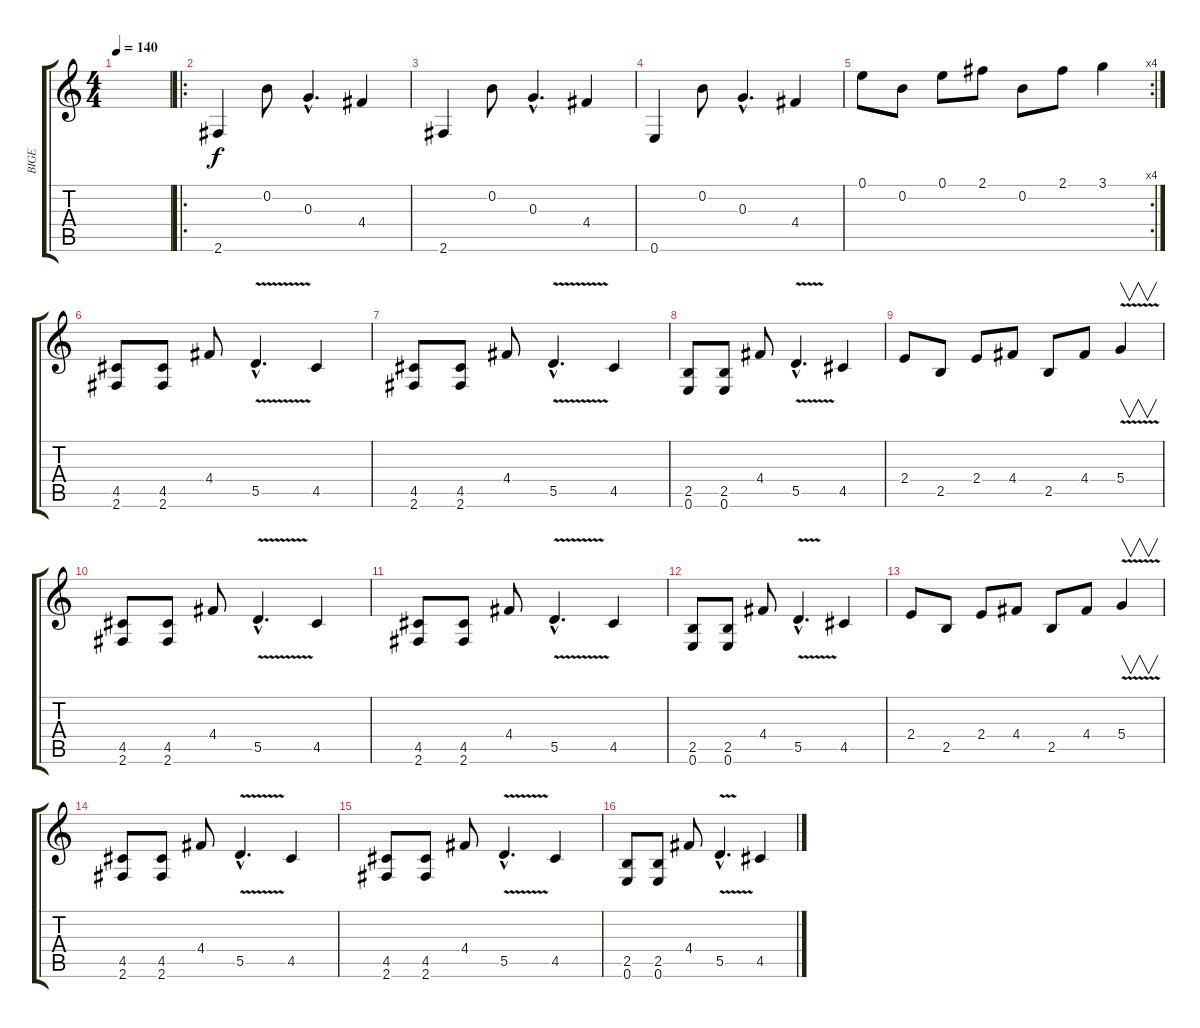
\track ("BIGE" "BIGE") {instrument overdrivenguitar}
\staff {score tabs}
\tuning (E4 B3 G3 D3 A2 E2) {hide}
\ts (4 4)
\tempo 140
\clef g2
\ks c
|
\ro
2.6.4{instrument acousticguitarsteel} 0.2.8 0.3{hac}.4{d} 4.4.4 |
2.6.4{instrument acousticguitarsteel} 0.2.8 0.3{hac}.4{d} 4.4.4 |
0.6.4{instrument acousticguitarsteel} 0.2.8 0.3{hac}.4{d} 4.4.4 |
\rc 4
0.1.8 0.2.8 0.1.8 2.1.8 0.2.8 2.1.8 3.1.4 |
(4.5 2.6).8{instrument overdrivenguitar} (4.5 2.6).8 4.4.8 5.5{v hac}.4{d} 4.5.4 |
(4.5 2.6).8 (4.5 2.6).8 4.4.8 5.5{v hac}.4{d} 4.5.4 |
(2.5 0.6).8 (2.5 0.6).8 4.4.8 5.5{v hac}.4{d} 4.5.4 |
2.4.8 2.5.8 2.4.8 4.4.8 2.5.8 4.4.8 5.4{v}.4{v} |
(4.5 2.6).8 (4.5 2.6).8 4.4.8 5.5{v hac}.4{d} 4.5.4 |
(4.5 2.6).8 (4.5 2.6).8 4.4.8 5.5{v hac}.4{d} 4.5.4 |
(2.5 0.6).8 (2.5 0.6).8 4.4.8 5.5{v hac}.4{d} 4.5.4 |
2.4.8 2.5.8 2.4.8 4.4.8 2.5.8 4.4.8 5.4{v}.4{v} |
(4.5 2.6).8 (4.5 2.6).8 4.4.8 5.5{v hac}.4{d} 4.5.4 |
(4.5 2.6).8 (4.5 2.6).8 4.4.8 5.5{v hac}.4{d} 4.5.4 |
(2.5 0.6).8 (2.5 0.6).8 4.4.8 5.5{v hac}.4{d} 4.5.4
